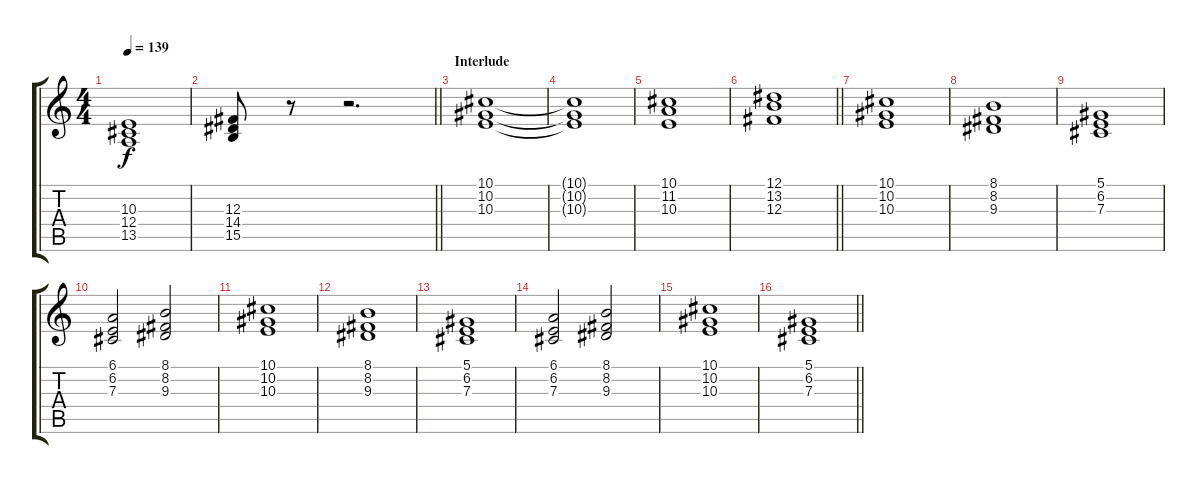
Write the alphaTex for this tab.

\track "" {instrument stringensemble1}
\staff {score tabs}
\tuning (Eb4 Bb3 Gb3 Db3 Ab2 Eb2) {hide}
\ts (4 4)
\tempo 139
\clef g2
\ks c
(10.3 12.4 13.5).1{dy f} |
\barLineRight lightlight
(12.3 14.4 15.5).8 r.8 r.2{d} |
\section ("" "Interlude")
(10.1 10.2 10.3).1 |
(10.1{t} 10.2{t} 10.3{t}).1 |
(10.1 11.2 10.3).1 |
\barLineRight lightlight
(12.1 13.2 12.3).1 |
(10.1 10.2 10.3).1 |
(8.1 8.2 9.3).1 |
(5.1 6.2 7.3).1 |
(6.1 6.2 7.3).2 (8.1 8.2 9.3).2 |
(10.1 10.2 10.3).1 |
(8.1 8.2 9.3).1 |
(5.1 6.2 7.3).1 |
(6.1 6.2 7.3).2 (8.1 8.2 9.3).2 |
(10.1 10.2 10.3).1 |
\barLineRight lightlight
(5.1 6.2 7.3).1
